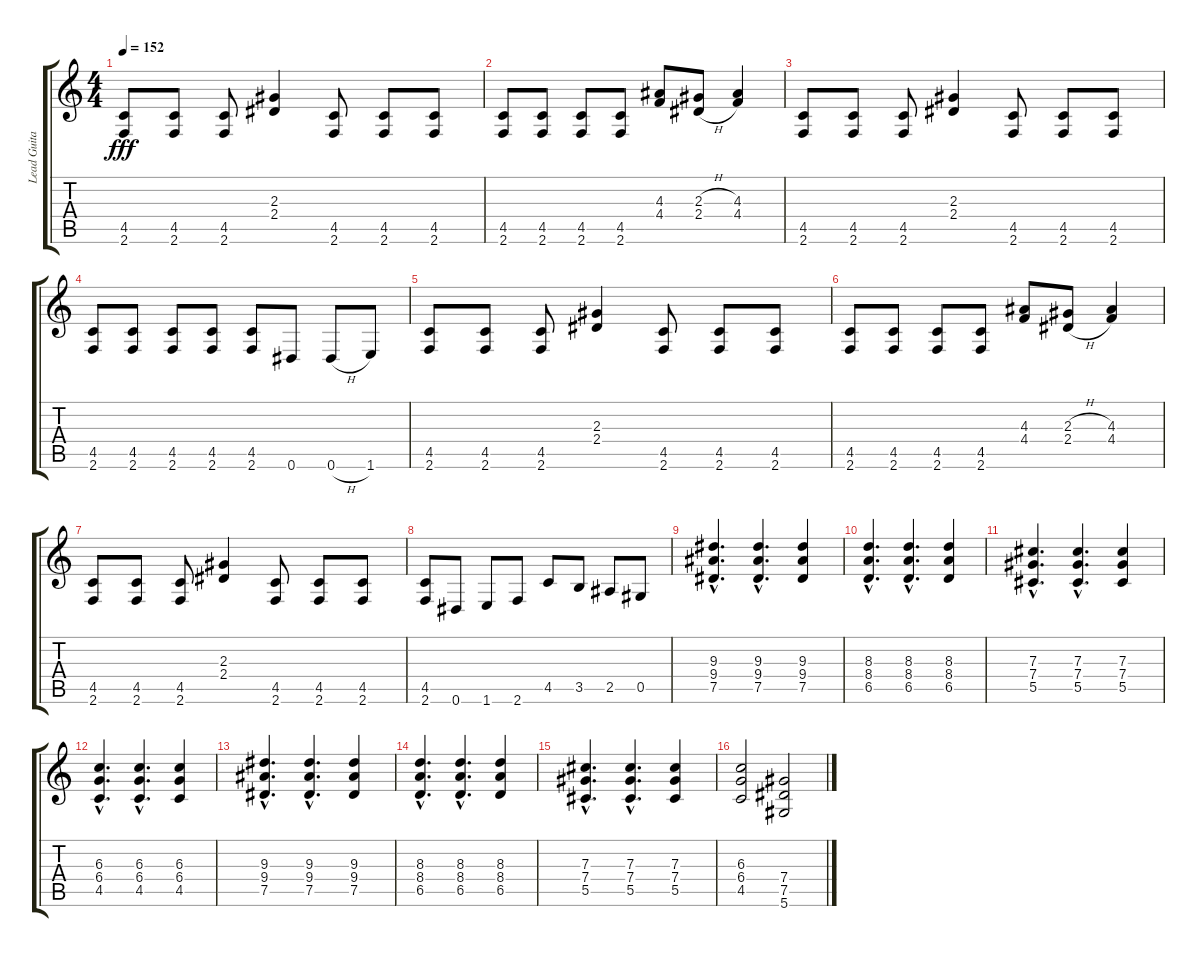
\track ("Lead Guitar" "Lead Guita") {instrument overdrivenguitar}
\staff {score tabs}
\tuning (Eb4 Bb3 Gb3 Db3 Ab2 Eb2) {hide}
\ts (4 4)
\tempo 152
\clef g2
\ks c
(4.5 2.6).8{dy fff} (4.5 2.6).8 (4.5 2.6).8 (2.3 2.4).4 (4.5 2.6).8 (4.5 2.6).8 (4.5 2.6).8 |
(4.5 2.6).8 (4.5 2.6).8 (4.5 2.6).8 (4.5 2.6).8 (4.3 4.4).8 (2.3{h} 2.4{h}).8 (4.3 4.4).4 |
(4.5 2.6).8 (4.5 2.6).8 (4.5 2.6).8 (2.3 2.4).4 (4.5 2.6).8 (4.5 2.6).8 (4.5 2.6).8 |
(4.5 2.6).8 (4.5 2.6).8 (4.5 2.6).8 (4.5 2.6).8 (4.5 2.6).8 0.6.8 0.6{h}.8 1.6.8 |
(4.5 2.6).8 (4.5 2.6).8 (4.5 2.6).8 (2.3 2.4).4 (4.5 2.6).8 (4.5 2.6).8 (4.5 2.6).8 |
(4.5 2.6).8 (4.5 2.6).8 (4.5 2.6).8 (4.5 2.6).8 (4.3 4.4).8 (2.3{h} 2.4{h}).8 (4.3 4.4).4 |
(4.5 2.6).8 (4.5 2.6).8 (4.5 2.6).8 (2.3 2.4).4 (4.5 2.6).8 (4.5 2.6).8 (4.5 2.6).8 |
(4.5 2.6).8 0.6.8 1.6.8 2.6.8 4.5.8 3.5.8 2.5.8 0.5.8 |
(9.3{hac} 9.4{hac} 7.5{hac}).4{d} (9.3{hac} 9.4{hac} 7.5{hac}).4{d} (9.3 9.4 7.5).4 |
(8.3{hac} 8.4{hac} 6.5{hac}).4{d} (8.3{hac} 8.4{hac} 6.5{hac}).4{d} (8.3 8.4 6.5).4 |
(7.3{hac} 7.4{hac} 5.5{hac}).4{d} (7.3{hac} 7.4{hac} 5.5{hac}).4{d} (7.3 7.4 5.5).4 |
(6.3{hac} 6.4{hac} 4.5{hac}).4{d} (6.3{hac} 6.4{hac} 4.5{hac}).4{d} (6.3 6.4 4.5).4 |
(9.3{hac} 9.4{hac} 7.5{hac}).4{d} (9.3{hac} 9.4{hac} 7.5{hac}).4{d} (9.3 9.4 7.5).4 |
(8.3{hac} 8.4{hac} 6.5{hac}).4{d} (8.3{hac} 8.4{hac} 6.5{hac}).4{d} (8.3 8.4 6.5).4 |
(7.3{hac} 7.4{hac} 5.5{hac}).4{d} (7.3{hac} 7.4{hac} 5.5{hac}).4{d} (7.3 7.4 5.5).4 |
(6.3 6.4 4.5).2 (7.4 7.5 5.6).2
